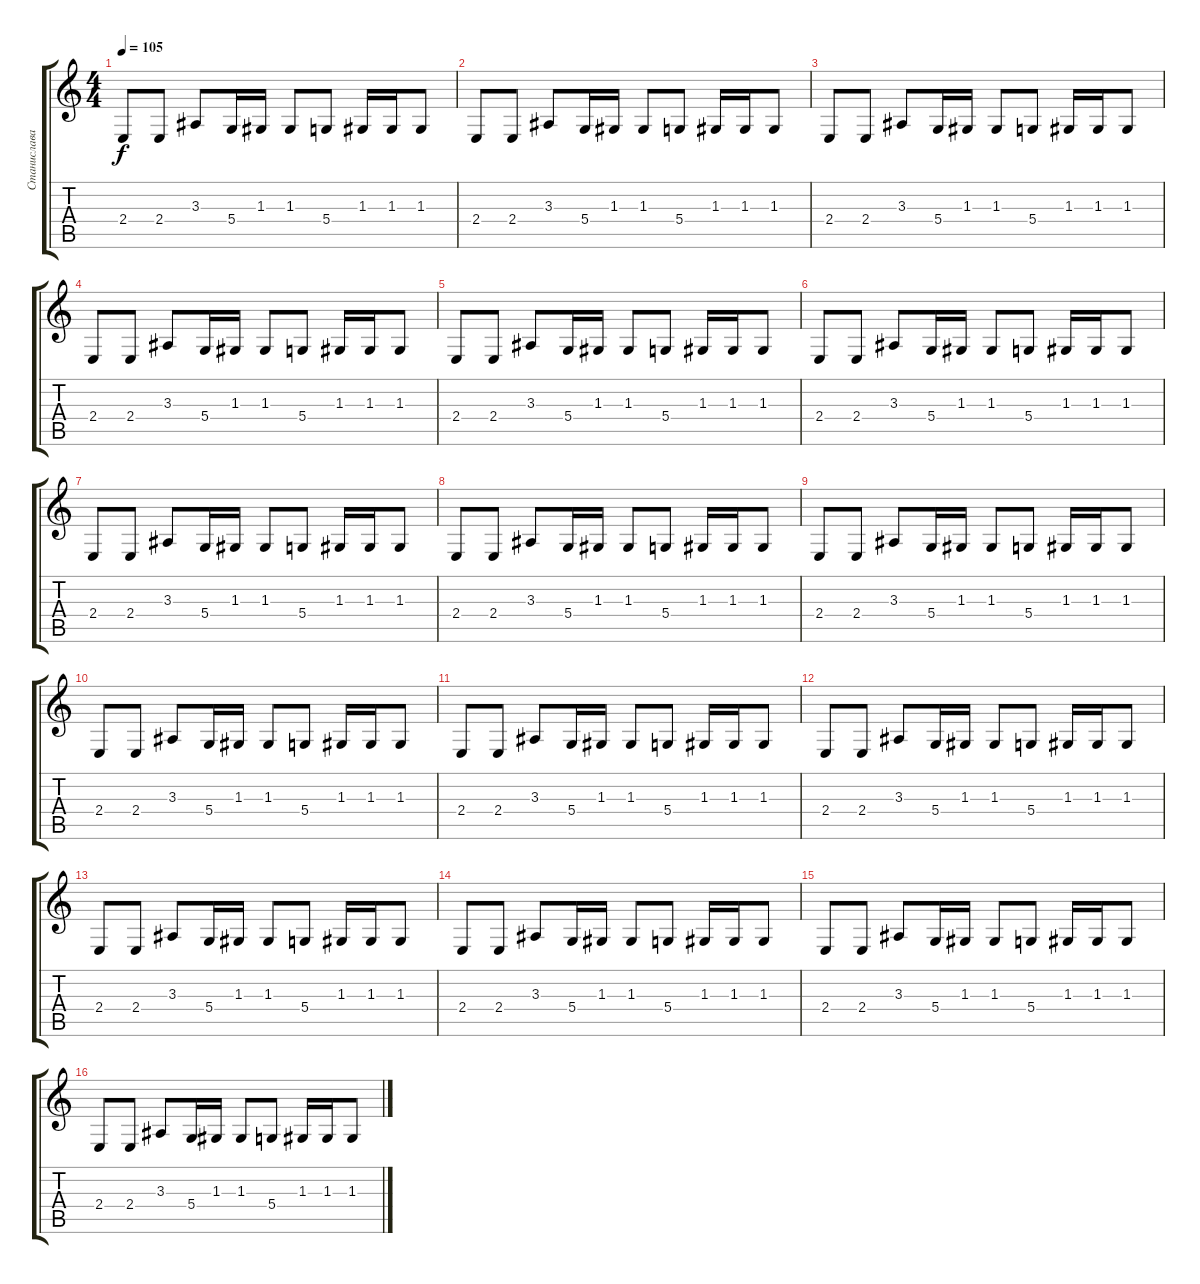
\track ("Станислава Матвеева (клавишные)" "Станислава") {instrument lead8bassandlead}
\staff {score tabs}
\tuning (E4 B3 G3 D3 A2 E2) {hide}
\ts (4 4)
\tempo 105
\clef g2
\ks c
2.4.8{dy f volume 9 instrument lead8bassandlead} 2.4.8 3.3.8 5.4.16 1.3.16 1.3.8 5.4.8 1.3.16 1.3.16 1.3.8 |
2.4.8 2.4.8 3.3.8 5.4.16 1.3.16 1.3.8 5.4.8 1.3.16 1.3.16 1.3.8 |
2.4.8 2.4.8 3.3.8 5.4.16 1.3.16 1.3.8 5.4.8 1.3.16 1.3.16 1.3.8 |
2.4.8 2.4.8 3.3.8 5.4.16 1.3.16 1.3.8 5.4.8 1.3.16 1.3.16 1.3.8 |
2.4.8{volume 9 instrument lead8bassandlead} 2.4.8 3.3.8 5.4.16 1.3.16 1.3.8 5.4.8 1.3.16 1.3.16 1.3.8 |
2.4.8 2.4.8 3.3.8 5.4.16 1.3.16 1.3.8 5.4.8 1.3.16 1.3.16 1.3.8 |
2.4.8 2.4.8 3.3.8 5.4.16 1.3.16 1.3.8 5.4.8 1.3.16 1.3.16 1.3.8 |
2.4.8 2.4.8 3.3.8 5.4.16 1.3.16 1.3.8 5.4.8 1.3.16 1.3.16 1.3.8 |
2.4.8 2.4.8 3.3.8 5.4.16 1.3.16 1.3.8 5.4.8 1.3.16 1.3.16 1.3.8 |
2.4.8 2.4.8 3.3.8 5.4.16 1.3.16 1.3.8 5.4.8 1.3.16 1.3.16 1.3.8 |
2.4.8 2.4.8 3.3.8 5.4.16 1.3.16 1.3.8 5.4.8 1.3.16 1.3.16 1.3.8 |
2.4.8 2.4.8 3.3.8 5.4.16 1.3.16 1.3.8 5.4.8 1.3.16 1.3.16 1.3.8 |
2.4.8 2.4.8 3.3.8 5.4.16 1.3.16 1.3.8 5.4.8 1.3.16 1.3.16 1.3.8 |
2.4.8 2.4.8 3.3.8 5.4.16 1.3.16 1.3.8 5.4.8 1.3.16 1.3.16 1.3.8 |
2.4.8 2.4.8 3.3.8 5.4.16 1.3.16 1.3.8 5.4.8 1.3.16 1.3.16 1.3.8 |
2.4.8 2.4.8 3.3.8 5.4.16 1.3.16 1.3.8 5.4.8 1.3.16 1.3.16 1.3.8
